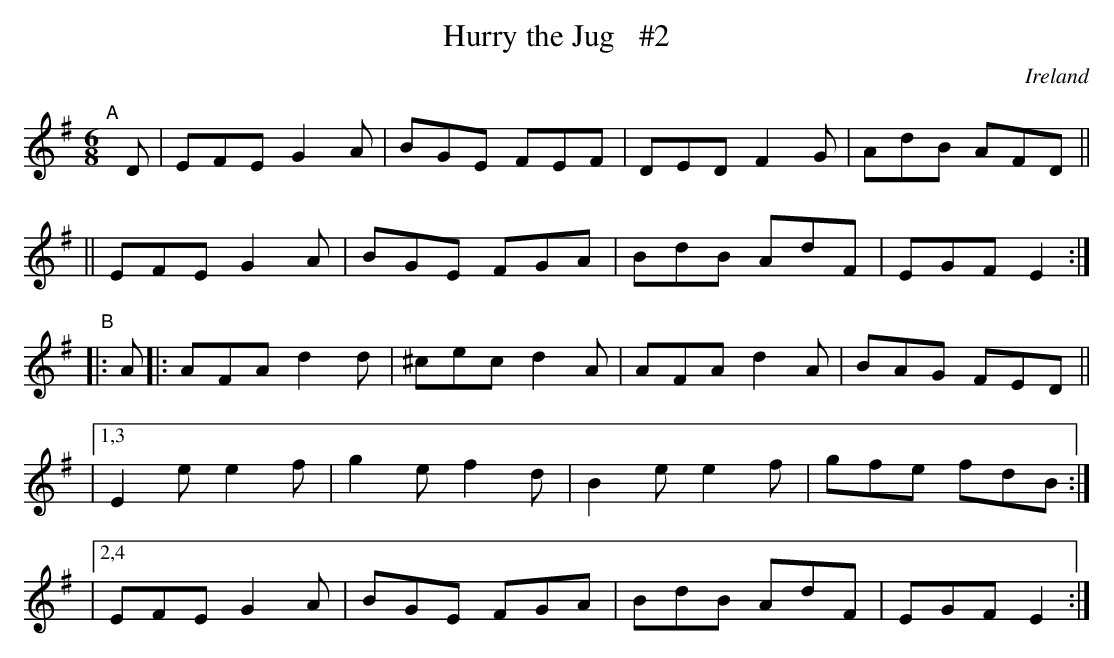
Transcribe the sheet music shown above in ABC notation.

X:1
T: Hurry the Jug   #2
O: Ireland
M: 6/8
L: 1/8
K: Em
"^A"[|] D \
|  EFE G2A | BGE FEF | DED F2G | AdB AFD ||
|| EFE G2A | BGE FGA | BdB AdF | EGF E2 :|
"^B"|: A \
|: AFA d2d | ^cec d2A | AFA d2A | BAG FED ||
|[1,3 E2e e2f |  g2e f2d | B2e e2f | gfe fdB :|
|[2,4 EFE G2A |  BGE FGA | BdB AdF | EGF E2 :|
